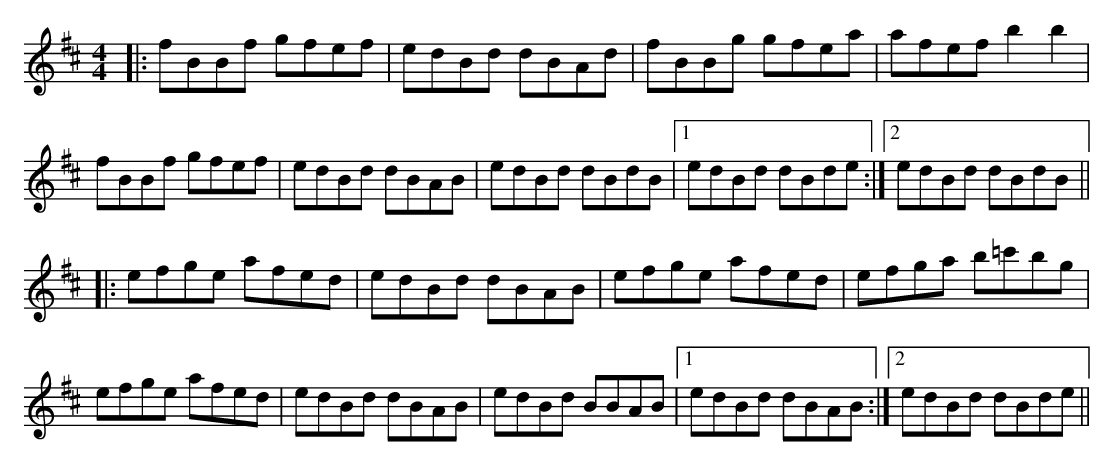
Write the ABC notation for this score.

X:1
M:4/4
K:Bmin
|:fBBf gfef|edBd dBAd|fBBg gfea|afef b2 b2|
fBBf gfef|edBd dBAB|edBd dBdB|1 edBd dBde:|2 edBd dBdB||
|:efge afed|edBd dBAB|efge afed|efga b=c'bg|
efge afed|edBd dBAB|edBd BBAB|1 edBd dBAB:|2 edBd dBde||
